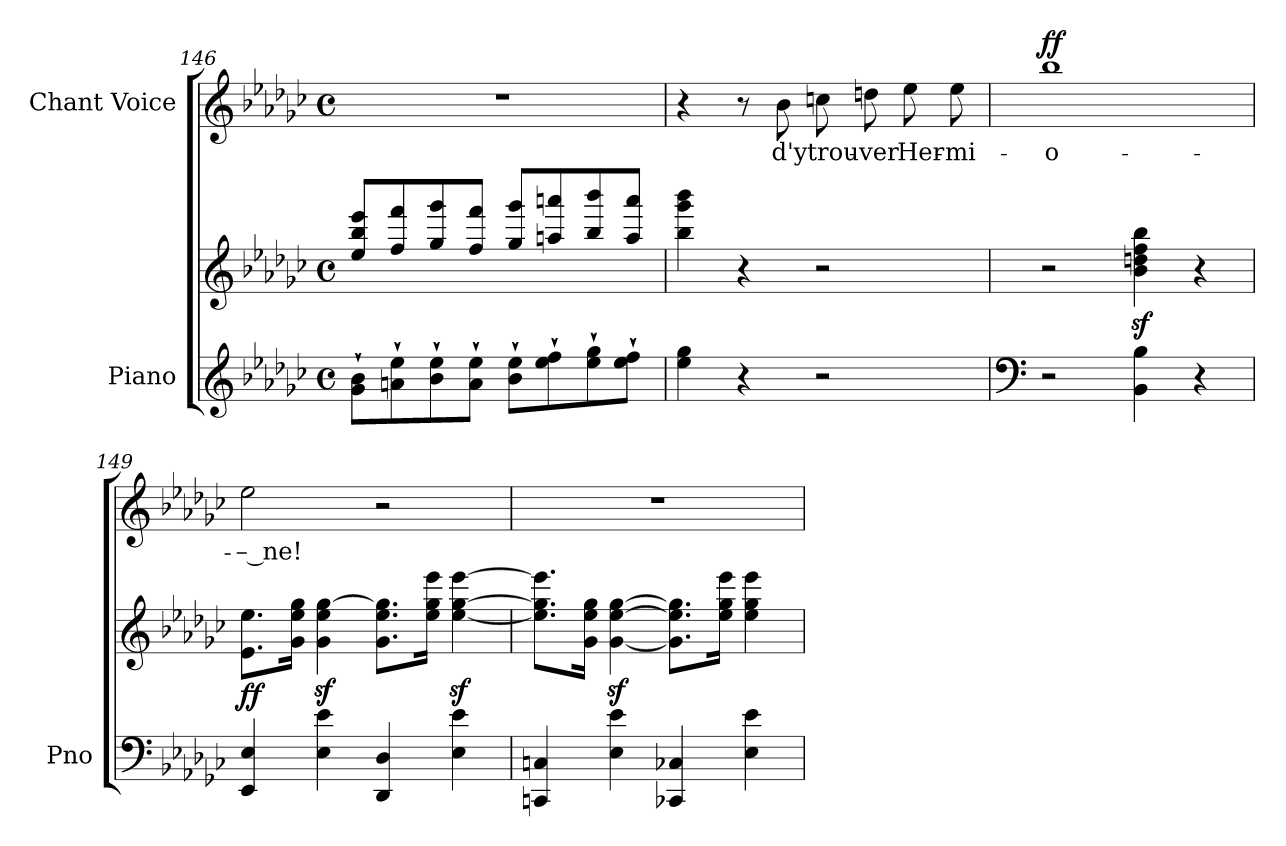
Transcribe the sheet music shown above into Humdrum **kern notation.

**kern	**kern	**dynam	**kern	**text	**dynam
*part2	*part2	*part2	*part1	*part1	*part1
*staff3	*staff2	*staff2/3	*staff1	*staff1	*staff1
*I"Piano	*	*	*I"Chant Voice	*	*
*I'Pno	*	*	*	*	*
*clefG2	*clefG2	*	*clefG2	*	*
*k[b-e-a-d-g-c-]	*k[b-e-a-d-g-c-]	*	*k[b-e-a-d-g-c-]	*	*
*M4/4	*M4/4	*	*M4/4	*	*
*met(c)	*met(c)	*	*met(c)	*	*
=146	=146	=146	=146	=146	=146
8g-\` 8b-\`L	8ee-/ 8bb-/ 8eee-/L	.	1r	.	.
8an\` 8ee-\`	8ff/ 8fff/	.	.	.	.
8b-\` 8ee-\`	8gg-/ 8ggg-/	.	.	.	.
8a\` 8ee-\`J	8ff/ 8fff/J	.	.	.	.
8b-\` 8ee-\`L	8gg-/ 8ggg-/L	.	.	.	.
8ee-\` 8ff\`	8aan/ 8aaan/	.	.	.	.
8ee-\` 8gg-\`	8bb-/ 8bbb-/	.	.	.	.
8ee-\` 8ff\`J	8aa/ 8aaa/J	.	.	.	.
=147	=147	=147	=147	=147	=147
4ee-\ 4gg-\	4bb-\ 4ggg-\ 4bbb-\	.	4r	.	.
4r	4r	.	8r	.	.
.	.	.	8b-\	d'y	.
2r	2r	.	8ccn\	trou-	.
.	.	.	8ddn\	-ver	.
.	.	.	8ee-\	Her-	.
.	.	.	8ee-\	-mi-	.
=148	=148	=148	=148	=148	=148
*clefF4	*	*	*	*	*
!	!	!	!	!	!LO:DY:a
2r	2r	.	1bb-	-o-	ff
4BB-\ 4B-\	4b-\z< 4ddn\z< 4ff\z< 4bb-\z<	.	.	.	.
4r	4r	.	.	.	.
=149	=149	=149	=149	=149	=149
!	!	!LO:DY:b	!	!	!
4EE-/ 4E-/	8.e-\ 8.ee-\L	ff	2ee-\	-– ne!	.
.	16g-\ 16ee-\ 16gg-\Jk	.	.	.	.
4E-\ 4e-\	4g-\z< 4ee-\z< [4gg-\z<	.	.	.	.
4DD-/ 4D-/	8.g-\ 8.ee-\ 8.gg-\]L	.	2r	.	.
.	16ee-\ 16gg-\ 16eee-\Jk	.	.	.	.
4E-\ 4e-\	[4ee-\z< [4gg-\z< [4eee-\z<	.	.	.	.
=150	=150	=150	=150	=150	=150
4CCn/ 4Cn/	8.ee-\] 8.gg-\] 8.eee-\]L	.	1r	.	.
.	16g-\ 16ee-\ 16gg-\Jk	.	.	.	.
4E-\ 4e-\	[4g-\z< [4ee-\z< [4gg-\z<	.	.	.	.
4CC-X/ 4C-X/	8.g-\] 8.ee-\] 8.gg-\]L	.	.	.	.
.	16ee-\ 16gg-\ 16eee-\Jk	.	.	.	.
4E-\ 4e-\	4ee-\ 4gg-\ 4eee-\	.	.	.	.
=	=	=	=	=	=
*-	*-	*-	*-	*-	*-
